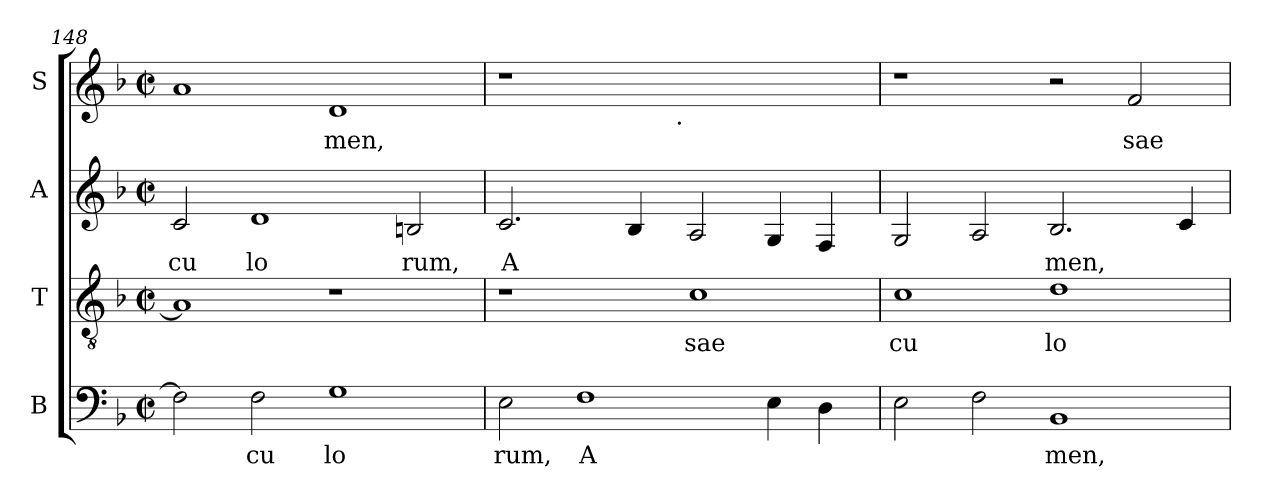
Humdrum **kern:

**kern	**text	**kern	**text	**kern	**text	**kern	**text
*part4	*part4	*part3	*part3	*part2	*part2	*part1	*part1
*staff4	*staff4	*staff3	*staff3	*staff2	*staff2	*staff1	*staff1
*I"B	*	*I"T	*	*I"A	*	*I"S	*
*I'B	*	*I'T	*	*I'A	*	*I'S	*
*clefF4	*	*clefGv2	*	*clefG2	*	*clefG2	*
*k[b-]	*	*k[b-]	*	*k[b-]	*	*k[b-]	*
*F:	*	*F:	*	*F:	*	*F:	*
*M2/2	*	*M2/2	*	*M2/2	*	*M2/2	*
*met(c|)	*	*met(c|)	*	*met(c|)	*	*met(c|)	*
=148	=148	=148	=148	=148	=148	=148	=148
!	!LO:LY:b:cj	!	!LO:LY:b:cj	!	!LO:LY:b:cj	!	!LO:LY:b:cj
2F\]	.	1A]	.	2c/	cu	1a	--
!	!LO:LY:b:cj	!	!	!	!LO:LY:b:cj	!	!
2F\	cu	.	.	1d	lo	.	.
!	!LO:LY:b:cj	!	!	!	!	!	!LO:LY:b:cj
1G	lo	1r	.	.	.	1d	-men,
!	!	!	!	!	!LO:LY:b:cj	!	!
.	.	.	.	2Bn/	rum,	.	.
=149	=149	=149	=149	=149	=149	=149	=149
!	!LO:LY:b:cj	!	!	!	!LO:LY:b:cj	!	!
*	*	*	*	*	*	*^	*
2E\	rum,	1r	.	2.c/	A	1r	2ryy	.
!	!LO:LY:b:cj	!	!	!	!	!	!	!
1F	A	.	.	.	.	.	4...ryy	.
!	!	!	!	!	!LO:LY:b:cj	!	!	!
.	.	.	.	4B-/	.	.	.	.
!	!	!	!	!	!	!	!LO:TX:b:t=.	!
.	.	.	.	.	.	.	1ryy	.
!	!	!	!LO:LY:b:cj	!	!LO:LY:b:cj	!	!	!
.	.	1c	sae	2A/	.	1ryy	.	.
!	!LO:LY:b:cj	!	!	!	!LO:LY:b:cj	!	!	!
4E\	.	.	.	4G/	.	.	.	.
!	!LO:LY:b:cj	!	!	!	!LO:LY:b:cj	!	!	!
4D\	.	.	.	4F/	.	.	.	.
.	.	.	.	.	.	.	32ryy	.
=150	=150	=150	=150	=150	=150	=150	=150	=150
!	!LO:LY:b:cj	!	!LO:LY:b:cj	!	!LO:LY:b:cj	!	!	!
*	*	*	*	*	*	*v	*v	*
2E\	.	1c	cu	2G/	.	1r	.
!	!LO:LY:b:cj	!	!	!	!LO:LY:b:cj	!	!
2F\	.	.	.	2A/	.	.	.
!	!LO:LY:b:cj	!	!LO:LY:b:cj	!	!LO:LY:b:cj	!	!
1BB-	men,	1d	lo	2.B-/	men,	2r	.
!	!	!	!	!	!	!	!LO:LY:b:cj
.	.	.	.	.	.	2f/	sae-
!	!	!	!	!	!LO:LY:b:cj	!	!
.	.	.	.	4c/	.	.	.
=	=	=	=	=	=	=	=
*-	*-	*-	*-	*-	*-	*-	*-
